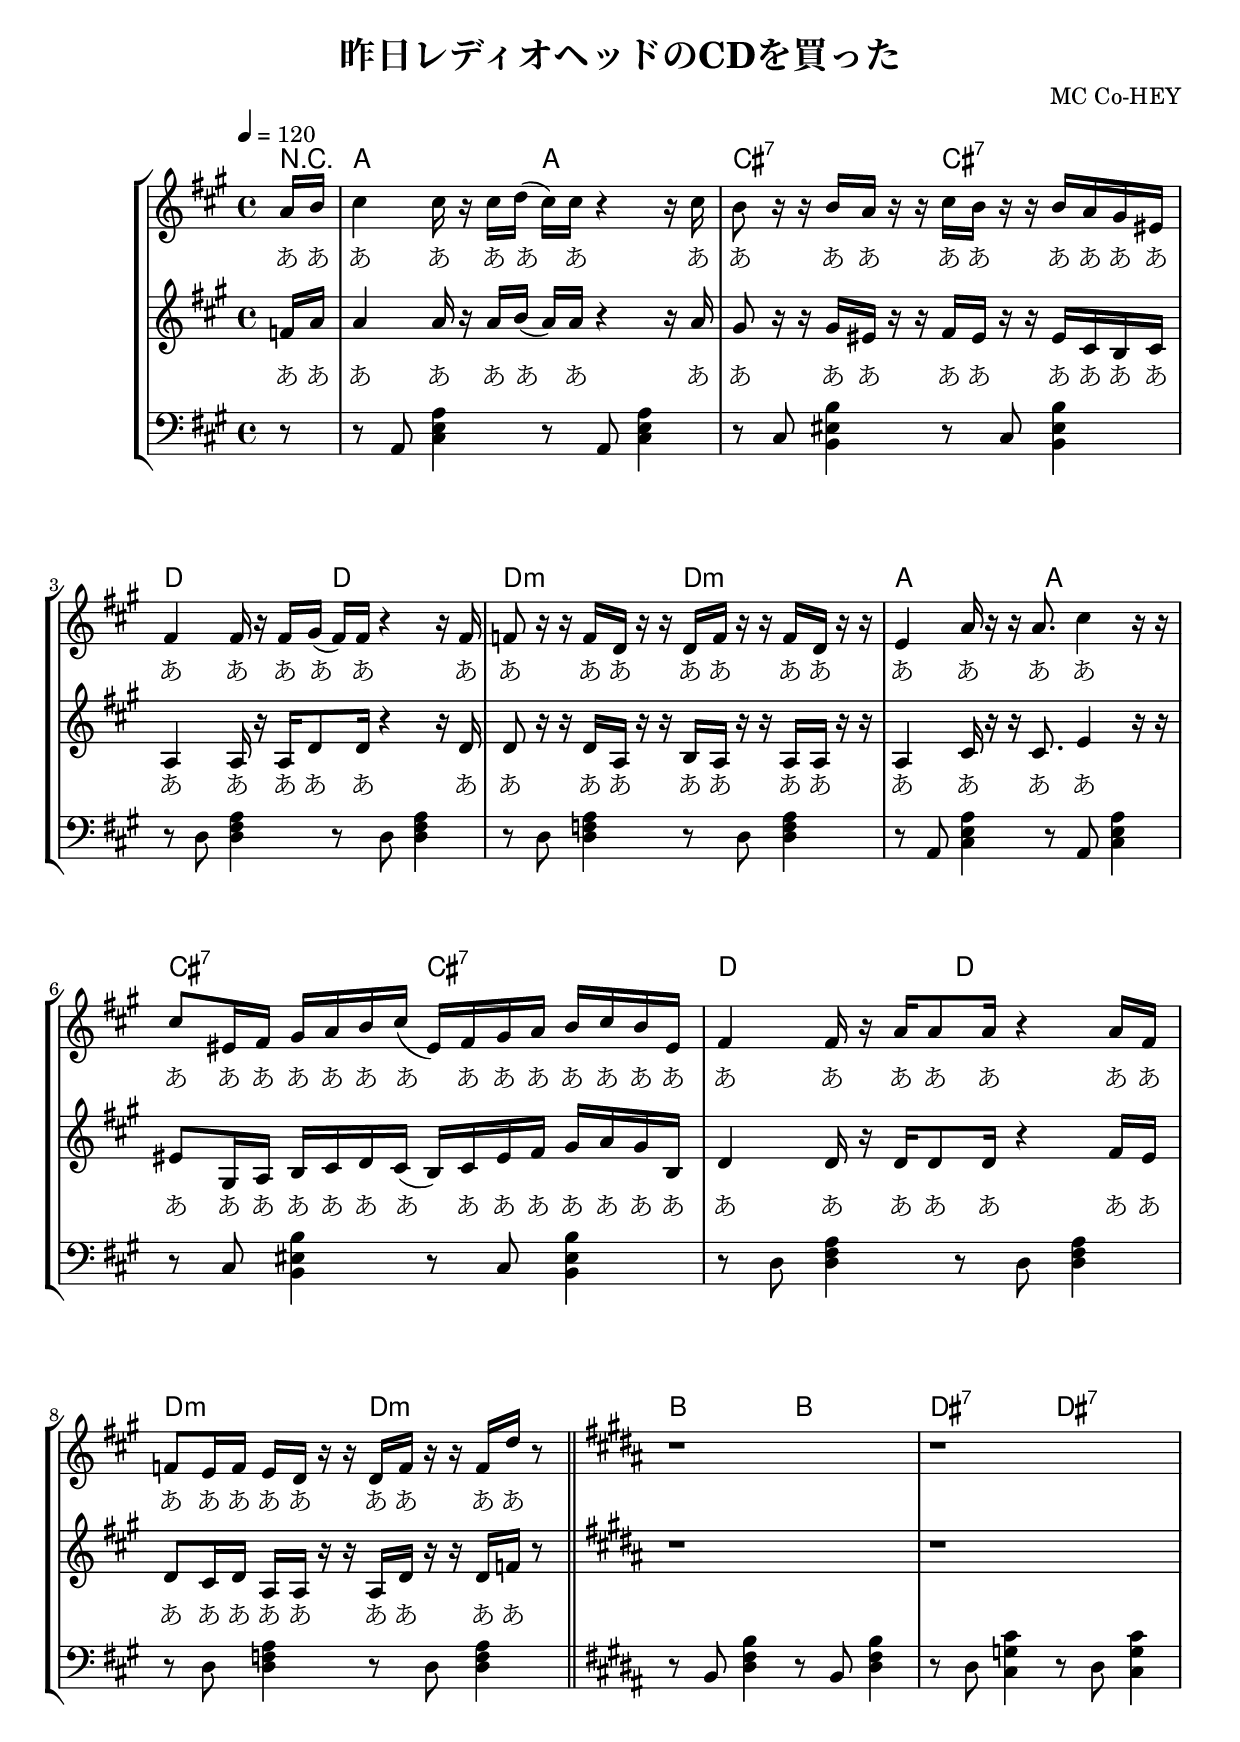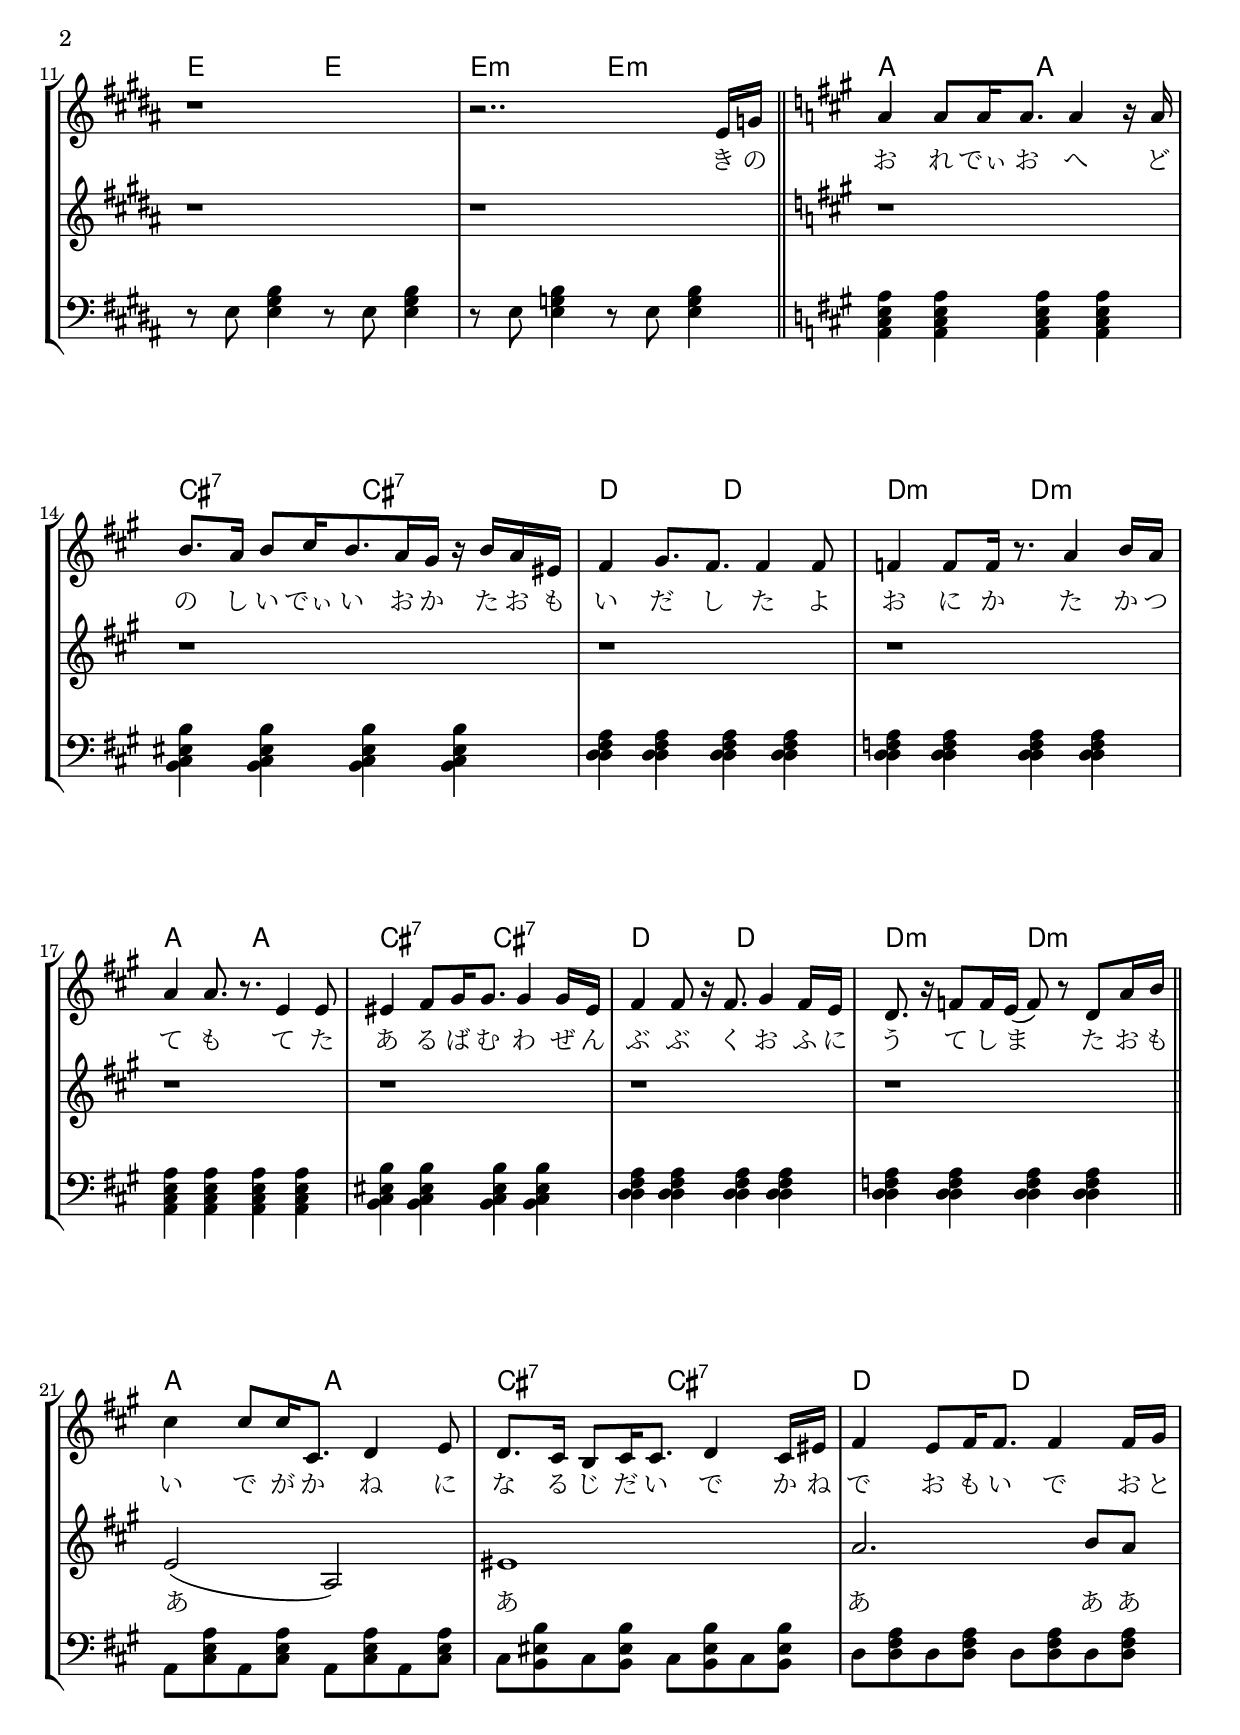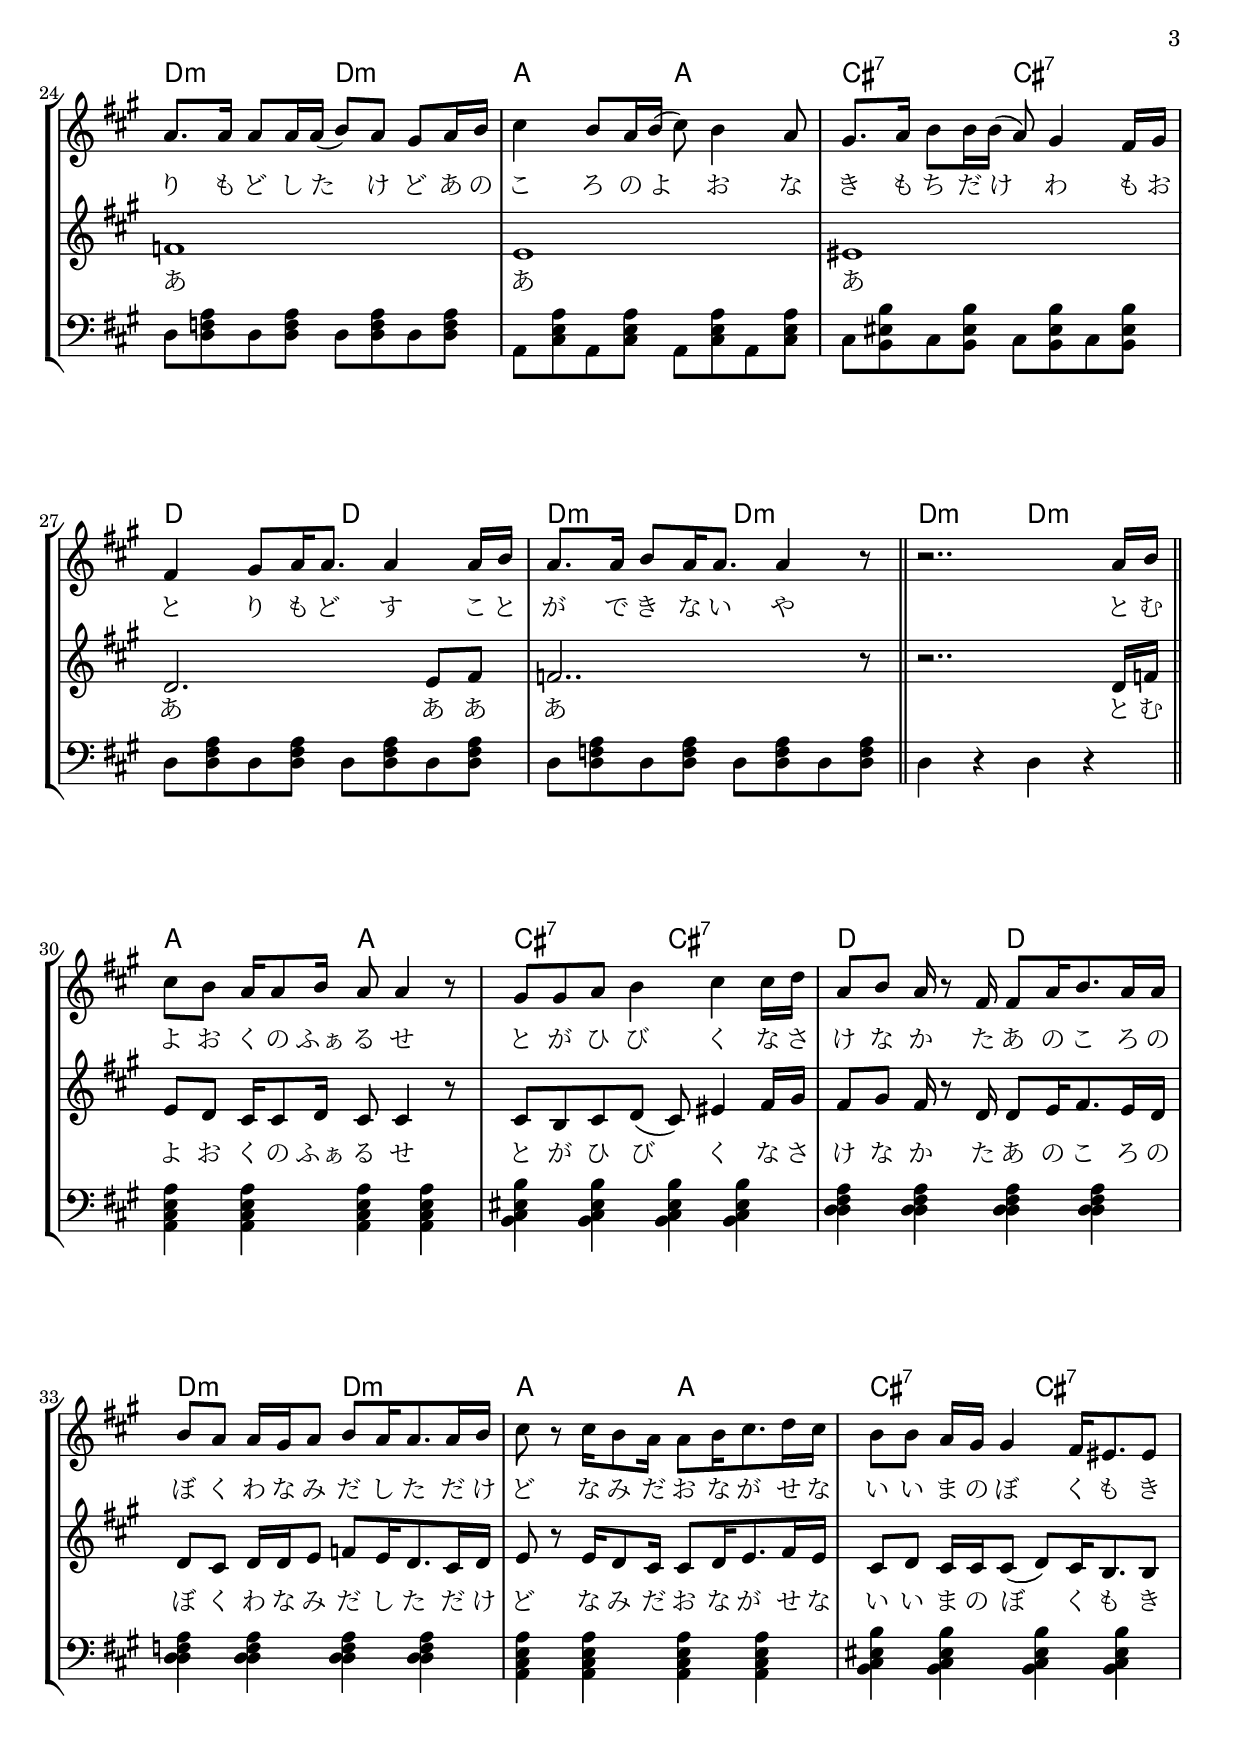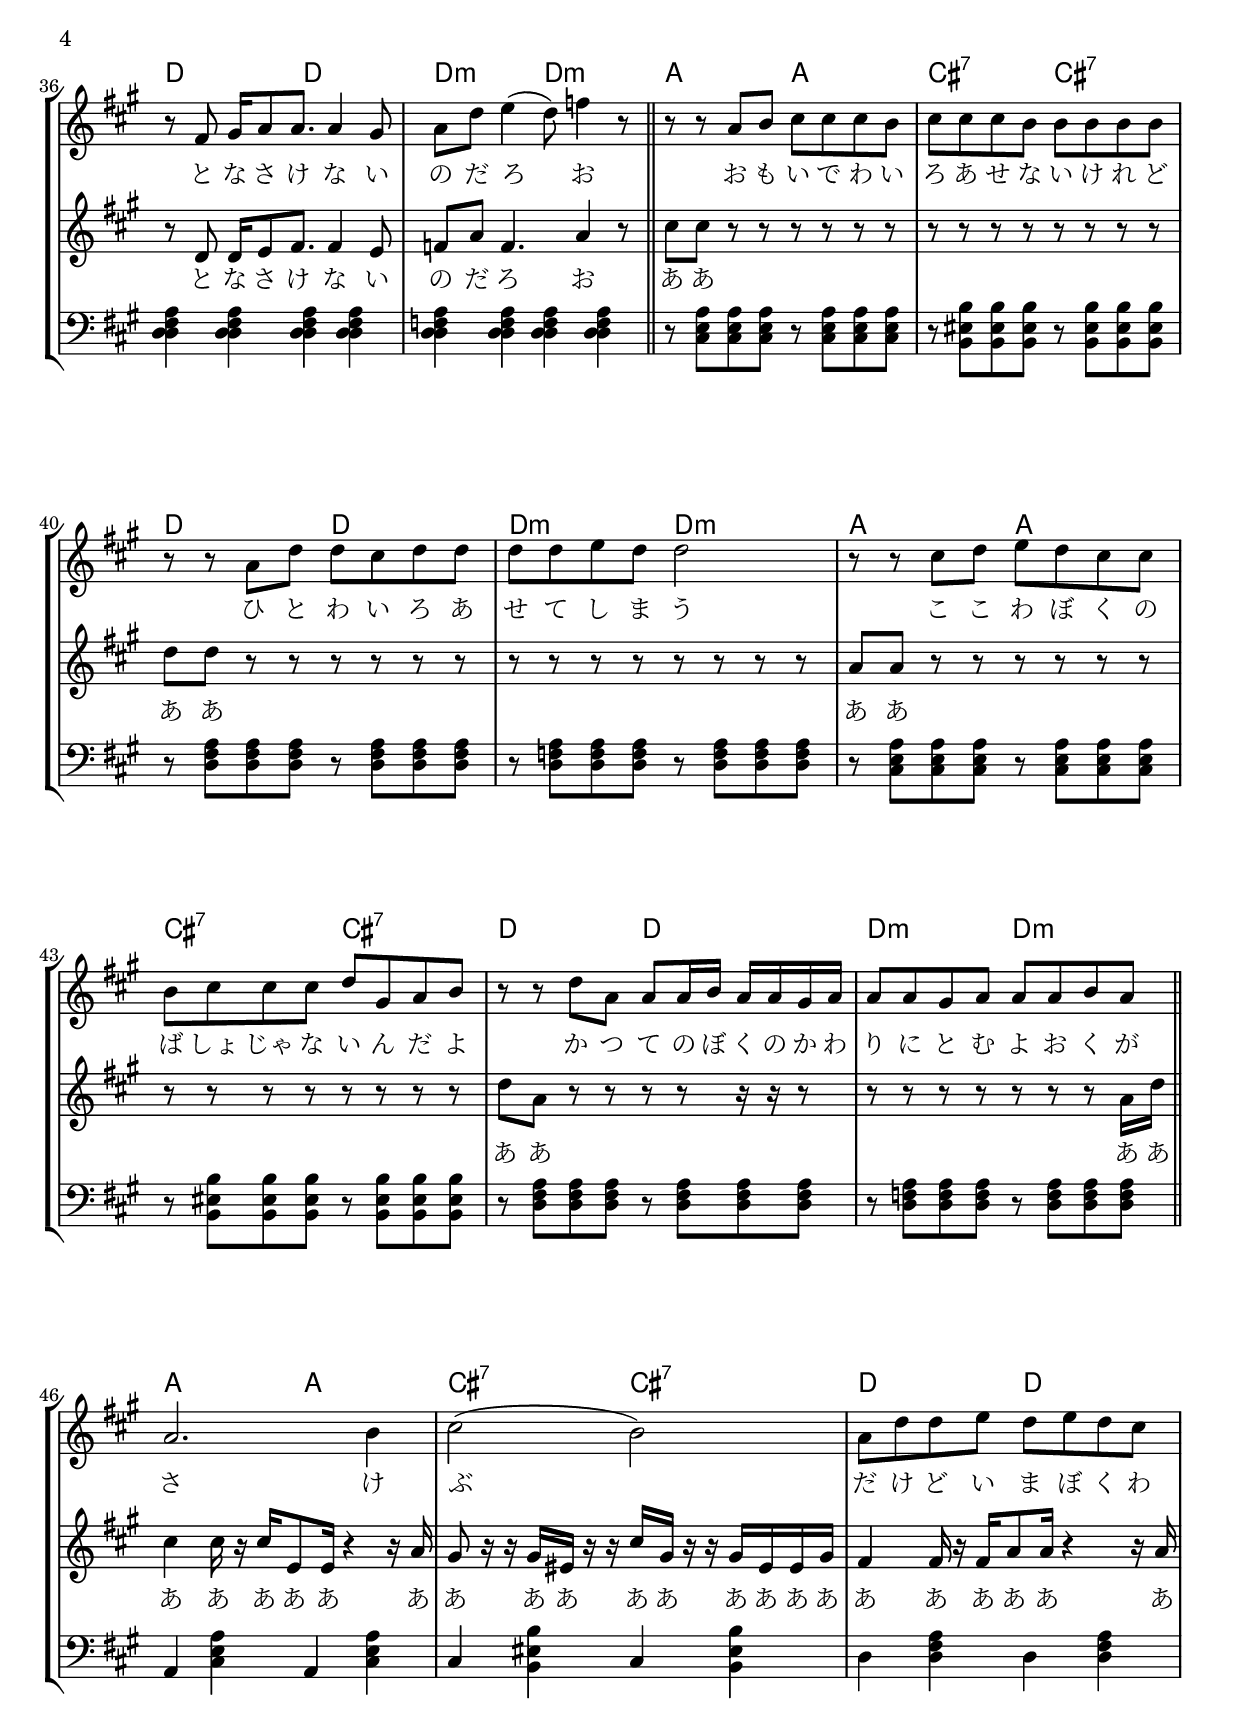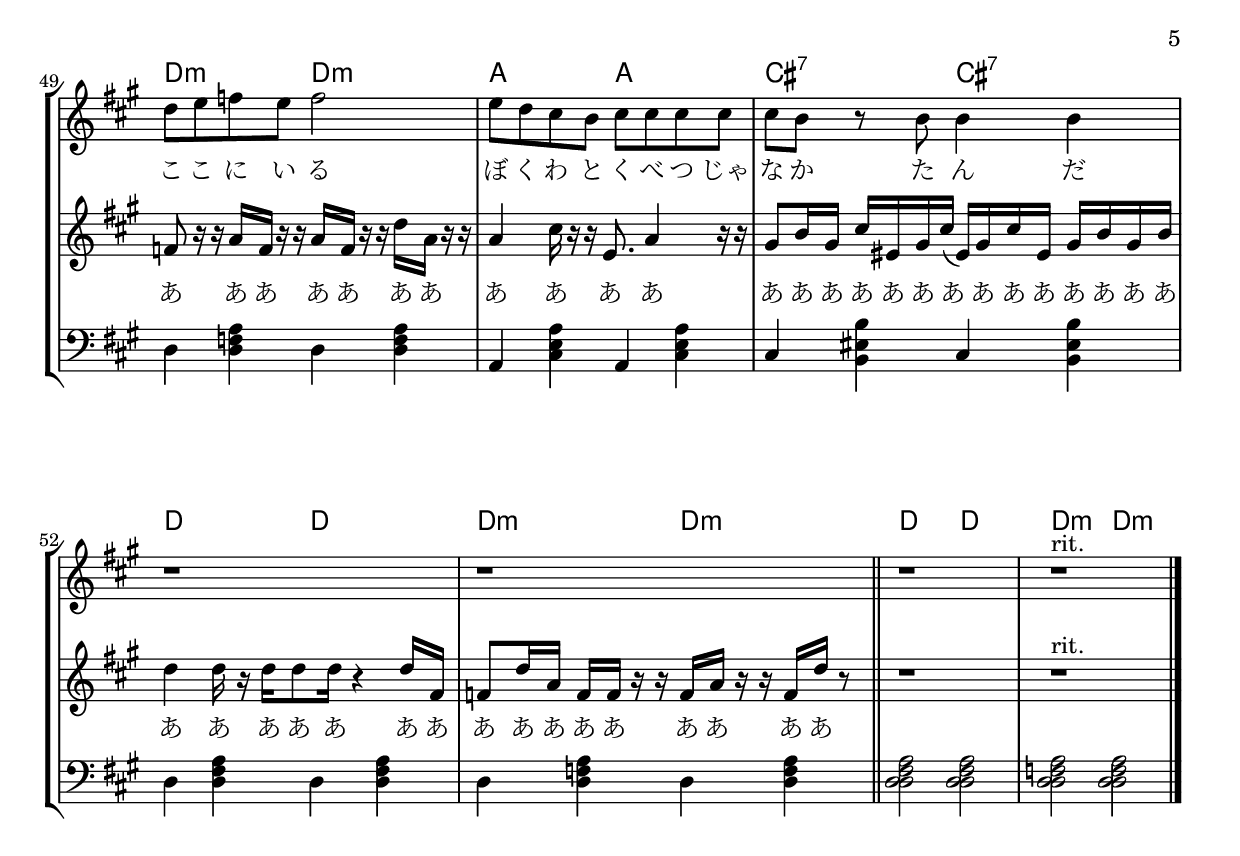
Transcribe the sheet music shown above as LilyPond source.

\version "2.12.1"

\header {
	title = \markup {昨日レディオヘッドのCDを買った}
	composer = \markup \center-column {"MC Co-HEY"}
}

harmony = \chordmode {
		r8a2 a cis:7 cis:7 d d d:m d:m a a cis:7 cis:7 d d d:m d:m 

	b b dis:7 dis:7 e e e:m e:m 

	a a cis:7 cis:7 d d d:m d:m a a cis:7 cis:7 d d d:m d:m 

	a a cis:7 cis:7 d d d:m d:m a a cis:7 cis:7 d d d:m d:m 

	d:m d:m 

	a a cis:7 cis:7 d d d:m d:m a a cis:7 cis:7 d d d:m d:m 

	a a cis:7 cis:7 d d d:m d:m a a cis:7 cis:7 d d d:m d:m 

	a a cis:7 cis:7 d d d:m d:m a a cis:7 cis:7 d d d:m d:m 

	d d d:m d:m 
}

melody = {
	\set Staff.midiInstrument = #"Acoustic Guitar (steel)"
	\partial 8*1
		\key a \major
	\tempo 4 = 120
a'16  b'16 
	cis''4  cis''16  r16  cis''16  d''16  (cis''16)  cis''16  r4  r16  cis''16 
	b'8  r16  r16  b'16  a'16  r16  r16  cis''16  b'16  r16  r16  b'16  a'16  gis'16  eis'16 
	fis'4  fis'16  r16  fis'16  gis'16  (fis'16)  fis'16  r4  r16  fis'16 
	f'8  r16  r16  f'16  d'16  r16  r16  d'16  f'16  r16  r16  f'16  d'16  r16  r16 
	e'4  a'16  r16  r16  a'8.  cis''4  r16  r16 
	cis''8  eis'16  fis'16  gis'16  a'16  b'16  cis''16  (eis'16)  fis'16  gis'16  a'16  b'16  cis''16  b'16  eis'16 
	fis'4  fis'16  r16  a'16  a'8  a'16  r4  a'16  fis'16 
	f'8  e'16  f'16  e'16  d'16  r16  r16  d'16  f'16  r16  r16  f'16  d''16  	r8 	\key b \major
	r1 | r1 | r1 | r2.. 
	\set Staff.midiInstrument = #"mmi0.34"
	e'16  g'16 
		\key a \major
a'4  a'8  a'16  a'8.  a'4  r16  a'16 
	b'8.  a'16  b'8  cis''16  b'8.  a'16  gis'16  r16  b'16  a'16  eis'16 
	fis'4  gis'8.  fis'8.  fis'4  fis'8 
	f'4  f'8  f'16  r8.  a'4  b'16  a'16 
	a'4  a'8.  r8.  e'4  e'8 
	eis'4  fis'8  gis'16  gis'8.  gis'4  gis'16  eis'16 
	fis'4  fis'8  r16  fis'8.  gis'4  fis'16  e'16 
	d'8.  r16  f'8  f'16  e'16  (f'8)  r8  d'8  	\set Staff.midiInstrument = #"mmi0.34"
	a'16  b'16 
	cis''4  cis''8  cis''16  cis'8.  d'4  e'8 
	d'8.  cis'16  b8  cis'16  cis'8.  d'4  cis'16  eis'16 
	fis'4  e'8  fis'16  fis'8.  fis'4  fis'16  gis'16 
	a'8.  a'16  a'8  a'16  a'16  (b'8)  a'8  gis'8  a'16  b'16 
	cis''4  b'8  a'16  b'16  (cis''8)  b'4  a'8 
	gis'8.  a'16  b'8  b'16  b'16  (a'8)  gis'4  fis'16  gis'16 
	fis'4  gis'8  a'16  a'8.  a'4  a'16  b'16 
	a'8.  a'16  b'8  a'16  a'8.  a'4  	r8 	r2.. 
	\set Staff.midiInstrument = #"mmi0.34"
	a'16  b'16 
	cis''8  b'8  a'16  a'8  b'16  a'8  a'4  r8 
	gis'8  gis'8  a'8  b'4  cis''4  cis''16  d''16 
	a'8  b'8  a'16  r8  fis'16  fis'8  a'16  b'8.  a'16  a'16 
	b'8  a'8  a'16  gis'16  a'8  b'8  a'16  a'8.  a'16  b'16 
	cis''8  r8  cis''16  b'8  a'16  a'8  b'16  cis''8.  d''16  cis''16 
	b'8  b'8  a'16  gis'16  gis'4  fis'16  eis'8.  eis'8 
	r8  fis'8  gis'16  a'8  a'8.  a'4  gis'8 
	a'8  d''8  e''4  (d''8)  f''4  	r8 	\set Staff.midiInstrument = #"mmi0.34"
	r8  r8  a'8  b'8  cis''8  cis''8  cis''8  b'8 
	cis''8  cis''8  cis''8  b'8  b'8  b'8  b'8  b'8 
	r8  r8  a'8  d''8  d''8  cis''8  d''8  d''8 
	d''8  d''8  e''8  d''8  d''2 
	r8  r8  cis''8  d''8  e''8  d''8  cis''8  cis''8 
	b'8  cis''8  cis''8  cis''8  d''8  gis'8  a'8  b'8 
	r8  r8  d''8  a'8  a'8  a'16  b'16  a'16  a'16  gis'16  a'16 
	a'8  a'8  gis'8  a'8  a'8  a'8  b'8  a'8
	\set Staff.midiInstrument = #"mmi0.34"
	 a'2.  b'4 
	cis''2  (b'2) 
	a'8  d''8  d''8  e''8  d''8  e''8  d''8  cis''8 
	d''8  e''8  f''8  e''8  f''2 
	e''8  d''8  cis''8  b'8  cis''8  cis''8  cis''8  cis''8 
	cis''8  b'8  r8  b'8  b'4  b'4 
	r1~ 
	r1
 	r1 | r1^"rit." \bar "|."
}

words = \lyricmode {
	あ  あ  あ  あ  あ  あ  あ  あ  あ  あ  あ  あ  あ  あ  あ  あ  あ  あ  あ  あ  あ  あ  あ  あ  あ  あ  あ  あ  あ  あ  あ  あ  あ  あ  あ  あ  あ  あ  あ  あ  あ  あ  あ  あ  あ  あ  あ  あ  あ  あ  あ  あ  あ  あ  あ  あ  あ  あ  あ  あ  あ  あ  あ  あ  
	
	き  の  お  れ  でぃ  お  へ  ど  の  し  い  でぃ  い  お  か  た  お  も  い  だ  し  た  よ  お  に  か  た  か  つ  て  も  て  た  あ  る  ば  む  わ  ぜ  ん  ぶ  ぶ  く  お  ふ  に  う  て  し  ま  た  
	お  も  い  で  が  か  ね  に  な  る  じ  だ  い  で  か  ね  で  お  も  い  で  お  と  り  も  ど  し  た  け  ど  あ  の  こ  ろ  の  よ  お  な  き  も  ち  だ  け  わ  も  お  と  り  も  ど  す  こ  と  が  で  き  な  い  や  
	
	と  む  よ  お  く  の  ふぁ  る  せ  と  が  ひ  び  く  な  さ  け  な  か  た  あ  の  こ  ろ  の  ぼ  く  わ  な  み  だ  し  た  だ  け  ど  な  み  だ  お  な  が  せ  な  い  い  ま  の  ぼ  く  も  き  と  な  さ  け  な  い  の  だ  ろ  お  
	お  も  い  で  わ  い  ろ  あ  せ  な  い  け  れ  ど  ひ  と  わ  い  ろ  あ  せ  て  し  ま  う  こ  こ  わ  ぼ  く  の  ば  しょ  じゃ  な  い  ん  だ  よ  か  つ  て  の  ぼ  く  の  か  わ  り  に  と  む  よ  お  く  が  
	さ  け  ぶ  だ  け  ど  い  ま  ぼ  く  わ  こ  こ  に  い  る  ぼ  く  わ  と  く  べ  つ  じゃ  な  か  た  ん  だ  
	
}

secondmelody = {
	\set Staff.midiInstrument = #"Acoustic Guitar (steel)"
	\partial 8*1
		\key a \major
	\tempo 4 = 120
f'16  a'16 
	a'4  a'16  r16  a'16  b'16  (a'16)  a'16  r4  r16  a'16 
	gis'8  r16  r16  gis'16  eis'16  r16  r16  fis'16  eis'16  r16  r16  eis'16  cis'16  b16  cis'16 
	a4  a16  r16  a16  d'8  d'16  r4  r16  d'16 
	d'8  r16  r16  d'16  a16  r16  r16  b16  a16  r16  r16  a16  a16  r16  r16 
	a4  cis'16  r16  r16  cis'8.  e'4  r16  r16 
	eis'8  gis16  a16  b16  cis'16  d'16  cis'16  (b16)  cis'16  eis'16  fis'16  gis'16  a'16  gis'16  b16 
	d'4  d'16  r16  d'16  d'8  d'16  r4  fis'16  e'16 
	d'8  cis'16  d'16  a16  a16  r16  r16  a16  d'16  r16  r16  d'16  f'16  	r8 	\key b \major
	r1 | r1 | r1 | r1   
	\set Staff.midiInstrument = #"mmi0.34"
		\key a \major
 r1
	r1 r1 r1 r1 r1 r1 r1 	\set Staff.midiInstrument = #"fss0.29"
	 e'2  (a2) 
	eis'1 
	a'2.  b'8  a'8 
	f'1 
	e'1 
	eis'1 
	d'2.  e'8  fis'8 
	f'2..  	r8 	r2.. 
	\set Staff.midiInstrument = #"mmi0.34"
	d'16  f'16 
	e'8  d'8  cis'16  cis'8  d'16  cis'8  cis'4  r8 
	cis'8  b8  cis'8  d'8  (cis'8)  eis'4  fis'16  gis'16 
	fis'8  gis'8  fis'16  r8  d'16  d'8  e'16  fis'8.  e'16  d'16 
	d'8  cis'8  d'16  d'16  e'8  f'8  e'16  d'8.  cis'16  d'16 
	e'8  r8  e'16  d'8  cis'16  cis'8  d'16  e'8.  fis'16  e'16 
	cis'8  d'8  cis'16  cis'16  cis'8  (d'8)  cis'16  b8.  b8 
	r8  d'8  d'16  e'8  fis'8.  fis'4  e'8 
	f'8  a'8  f'4.  a'4  	r8 	\set Staff.midiInstrument = #"Guitar harmonics"
	cis''8  cis''8  r8  r8  r8  r8  r8  r8 
	r8  r8  r8  r8  r8  r8  r8  r8 
	d''8  d''8  r8  r8  r8  r8  r8  r8 
	r8  r8  r8  r8  r8  r8  r8  r8 
	a'8  a'8  r8  r8  r8  r8  r8  r8 
	r8  r8  r8  r8  r8  r8  r8  r8 
	d''8  a'8  r8  r8  r8  r8  r16  r16  r8 
	r8  r8  r8  r8  r8  r8  r8  	\set Staff.midiInstrument = #"Acoustic Guitar (steel)"
	a'16  d''16 
	cis''4  cis''16  r16  cis''16  e'8  e'16  r4  r16  a'16 
	gis'8  r16  r16  gis'16  eis'16  r16  r16  cis''16  gis'16  r16  r16  gis'16  eis'16  eis'16  gis'16 
	fis'4  fis'16  r16  fis'16  a'8  a'16  r4  r16  a'16 
	f'8  r16  r16  a'16  f'16  r16  r16  a'16  f'16  r16  r16  d''16  a'16  r16  r16 
	a'4  cis''16  r16  r16  e'8.  a'4  r16  r16 
	gis'8  b'16  gis'16  cis''16  eis'16  gis'16  cis''16  (eis'16)  gis'16  cis''16  eis'16  gis'16  b'16  gis'16  b'16 
	d''4  d''16  r16  d''16  d''8  d''16  r4  d''16  fis'16 
	f'8  d''16  a'16  f'16  f'16  r16  r16  f'16  a'16  r16  r16  f'16  d''16  	r8 	r1 | r1^"rit." \bar "|."
}

secondwords = \lyricmode {
	あ  あ  あ  あ  あ  あ  あ  あ  あ  あ  あ  あ  あ  あ  あ  あ  あ  あ  あ  あ  あ  あ  あ  あ  あ  あ  あ  あ  あ  あ  あ  あ  あ  あ  あ  あ  あ  あ  あ  あ  あ  あ  あ  あ  あ  あ  あ  あ  あ  あ  あ  あ  あ  あ  あ  あ  あ  あ  あ  あ  あ  あ  あ  あ  
	
	
	あ  あ  あ  あ  あ  あ  あ  あ  あ  あ  あ  あ  
	
	と  む  よ  お  く  の  ふぁ  る  せ  と  が  ひ  び  く  な  さ  け  な  か  た  あ  の  こ  ろ  の  ぼ  く  わ  な  み  だ  し  た  だ  け  ど  な  み  だ  お  な  が  せ  な  い  い  ま  の  ぼ  く  も  き  と  な  さ  け  な  い  の  だ  ろ  お  
	あ  あ  あ  あ  あ  あ  あ  あ  
	あ  あ  あ  あ  あ  あ  あ  あ  あ  あ  あ  あ  あ  あ  あ  あ  あ  あ  あ  あ  あ  あ  あ  あ  あ  あ  あ  あ  あ  あ  あ  あ  あ  あ  あ  あ  あ  あ  あ  あ  あ  あ  あ  あ  あ  あ  あ  あ  あ  あ  あ  あ  あ  あ  あ  あ  あ  あ  あ  あ  あ  あ  あ  あ  
	
}

tempochange = {
	\tempo 4 = 120
	r1 | r1 | r1 | r1 | r1 | r1 | r1 | r1 \bar "||"
	\tempo 4 = 120
	r1 | r1 | r1 | r1 \bar "||"
	\tempo 4 = 120
	r1 | r1 | r1 | r1 | r1 | r1 | r1 | r1 \bar "||"
	\tempo 4 = 120
	r1 | r1 | r1 | r1 | r1 | r1 | r1 | r1 \bar "||"
	\tempo 4 = 120
	r1 \bar "||"
	\tempo 4 = 120
	r1 | r1 | r1 | r1 | r1 | r1 | r1 | r1 \bar "||"
	\tempo 4 = 120
	r1 | r1 | r1 | r1 | r1 | r1 | r1 | r1 \bar "||"
	\tempo 4 = 120
	r1 | r1 | r1 | r1 | r1 | r1 | r1 | r1 \bar "||"
	\tempo 4 = 120
	r1 | \tempo 4 = 90 r2 \tempo 4 = 80 r2 \bar "|."
}

mainacc = {
	\clef bass
	\set Staff.midiInstrument = #"Bagpipe"
	\key a \major
	\tempo 4 = 120
	\partial 8*1
	r8	r8 a, <cis e a>4
	r8 a, <cis e a>4
	r8 cis <b, eis b>4
	r8 cis <b, eis b>4
	r8 d <d fis a>4
	r8 d <d fis a>4
	r8 d <d f a>4
	r8 d <d f a>4
	r8 a, <cis e a>4
	r8 a, <cis e a>4
	r8 cis <b, eis b>4
	r8 cis <b, eis b>4
	r8 d <d fis a>4
	r8 d <d fis a>4
	r8 d <d f a>4
	r8 d <d f a>4
	\bar "||"

	\set Staff.midiInstrument = #"Bagpipe"
	\key b \major
	r8 b, <dis fis b>4
	r8 b, <dis fis b>4
	r8 dis <cis g cis'>4
	r8 dis <cis g cis'>4
	r8 e <e gis b>4
	r8 e <e gis b>4
	r8 e <e g b>4
	r8 e <e g b>4
	\bar "||"

	\set Staff.midiInstrument = #"Bagpipe"
	\key a \major
	<a, cis e a>4 <a, cis e a>4
	<a, cis e a>4 <a, cis e a>4
	<cis b, eis b>4 <cis b, eis b>4
	<cis b, eis b>4 <cis b, eis b>4
	<d d fis a>4 <d d fis a>4
	<d d fis a>4 <d d fis a>4
	<d d f a>4 <d d f a>4
	<d d f a>4 <d d f a>4
	<a, cis e a>4 <a, cis e a>4
	<a, cis e a>4 <a, cis e a>4
	<cis b, eis b>4 <cis b, eis b>4
	<cis b, eis b>4 <cis b, eis b>4
	<d d fis a>4 <d d fis a>4
	<d d fis a>4 <d d fis a>4
	<d d f a>4 <d d f a>4
	<d d f a>4 <d d f a>4
	\bar "||"

	\set Staff.midiInstrument = #"Bagpipe"
	a,8 <cis e a> a, <cis e a>
	a,8 <cis e a> a, <cis e a>
	cis8 <b, eis b> cis <b, eis b>
	cis8 <b, eis b> cis <b, eis b>
	d8 <d fis a> d <d fis a>
	d8 <d fis a> d <d fis a>
	d8 <d f a> d <d f a>
	d8 <d f a> d <d f a>
	a,8 <cis e a> a, <cis e a>
	a,8 <cis e a> a, <cis e a>
	cis8 <b, eis b> cis <b, eis b>
	cis8 <b, eis b> cis <b, eis b>
	d8 <d fis a> d <d fis a>
	d8 <d fis a> d <d fis a>
	d8 <d f a> d <d f a>
	d8 <d f a> d <d f a>
	\bar "||"

	\set Staff.midiInstrument = #"Percussive Organ"
	d4 r4
	d4 r4
	\bar "||"

	\set Staff.midiInstrument = #"Bagpipe"
	<a, cis e a>4 <a, cis e a>4
	<a, cis e a>4 <a, cis e a>4
	<cis b, eis b>4 <cis b, eis b>4
	<cis b, eis b>4 <cis b, eis b>4
	<d d fis a>4 <d d fis a>4
	<d d fis a>4 <d d fis a>4
	<d d f a>4 <d d f a>4
	<d d f a>4 <d d f a>4
	<a, cis e a>4 <a, cis e a>4
	<a, cis e a>4 <a, cis e a>4
	<cis b, eis b>4 <cis b, eis b>4
	<cis b, eis b>4 <cis b, eis b>4
	<d d fis a>4 <d d fis a>4
	<d d fis a>4 <d d fis a>4
	<d d f a>4 <d d f a>4
	<d d f a>4 <d d f a>4
	\bar "||"

	\set Staff.midiInstrument = #"Bagpipe"
	r8 <cis e a>8 <cis e a>8 <cis e a>8
	r8 <cis e a>8 <cis e a>8 <cis e a>8
	r8 <b, eis b>8 <b, eis b>8 <b, eis b>8
	r8 <b, eis b>8 <b, eis b>8 <b, eis b>8
	r8 <d fis a>8 <d fis a>8 <d fis a>8
	r8 <d fis a>8 <d fis a>8 <d fis a>8
	r8 <d f a>8 <d f a>8 <d f a>8
	r8 <d f a>8 <d f a>8 <d f a>8
	r8 <cis e a>8 <cis e a>8 <cis e a>8
	r8 <cis e a>8 <cis e a>8 <cis e a>8
	r8 <b, eis b>8 <b, eis b>8 <b, eis b>8
	r8 <b, eis b>8 <b, eis b>8 <b, eis b>8
	r8 <d fis a>8 <d fis a>8 <d fis a>8
	r8 <d fis a>8 <d fis a>8 <d fis a>8
	r8 <d f a>8 <d f a>8 <d f a>8
	r8 <d f a>8 <d f a>8 <d f a>8
	\bar "||"

	\set Staff.midiInstrument = #"Acoustic grand"
	a,4 <cis e a>4
	a,4 <cis e a>4
	cis4 <b, eis b>4
	cis4 <b, eis b>4
	d4 <d fis a>4
	d4 <d fis a>4
	d4 <d f a>4
	d4 <d f a>4
	a,4 <cis e a>4
	a,4 <cis e a>4
	cis4 <b, eis b>4
	cis4 <b, eis b>4
	d4 <d fis a>4
	d4 <d fis a>4
	d4 <d f a>4
	d4 <d f a>4
	\bar "||"

	\set Staff.midiInstrument = #"Acoustic grand"
	<d d fis a>2
	<d d fis a>2
	<d d f a>2
	<d d f a>2
	\bar "|."
}

subacc = {
	\clef bass
	\set Staff.midiInstrument = #"Electric Piano2"
	\key a \major
	\tempo 4 = 120
	\partial 8*1
	r8	a,16 cis e a a e cis a,
	a,16 cis e a a e cis a,
	cis16 b, eis b b eis b, cis
	cis16 b, eis b b eis b, cis
	d16 d fis a a fis d d
	d16 d fis a a fis d d
	d16 d f a a f d d
	d16 d f a a f d d
	a,16 cis e a a e cis a,
	a,16 cis e a a e cis a,
	cis16 b, eis b b eis b, cis
	cis16 b, eis b b eis b, cis
	d16 d fis a a fis d d
	d16 d fis a a fis d d
	d16 d f a a f d d
	d16 d f a a f d d
	\bar "||"

	\set Staff.midiInstrument = #"Electric Piano2"
	\key b \major
	r8 <dis fis b>8 <dis fis b>8 <dis fis b>8
	r8 <dis fis b>8 <dis fis b>8 <dis fis b>8
	r8 <cis g cis'>8 <cis g cis'>8 <cis g cis'>8
	r8 <cis g cis'>8 <cis g cis'>8 <cis g cis'>8
	r8 <e gis b>8 <e gis b>8 <e gis b>8
	r8 <e gis b>8 <e gis b>8 <e gis b>8
	r8 <e g b>8 <e g b>8 <e g b>8
	r8 <e g b>8 <e g b>8 <e g b>8
	\bar "||"

	\set Staff.midiInstrument = #"Electric Piano2"
	\key a \major
	a,8 cis8 e8 a8
	a,8 cis8 e8 a8
	cis8 b,8 eis8 b8
	cis8 b,8 eis8 b8
	d8 d8 fis8 a8
	d8 d8 fis8 a8
	d8 d8 f8 a8
	d8 d8 f8 a8
	a,8 cis8 e8 a8
	a,8 cis8 e8 a8
	cis8 b,8 eis8 b8
	cis8 b,8 eis8 b8
	d8 d8 fis8 a8
	d8 d8 fis8 a8
	d8 d8 f8 a8
	d8 d8 f8 a8
	\bar "||"

	\set Staff.midiInstrument = #"Acoustic Guitar (nylon)"
	a,8 a,8 <cis e a>8 a,8
	a,8 a,8 <cis e a>8 a,8
	cis8 cis8 <b, eis b>8 cis8
	cis8 cis8 <b, eis b>8 cis8
	d8 d8 <d fis a>8 d8
	d8 d8 <d fis a>8 d8
	d8 d8 <d f a>8 d8
	d8 d8 <d f a>8 d8
	a,8 a,8 <cis e a>8 a,8
	a,8 a,8 <cis e a>8 a,8
	cis8 cis8 <b, eis b>8 cis8
	cis8 cis8 <b, eis b>8 cis8
	d8 d8 <d fis a>8 d8
	d8 d8 <d fis a>8 d8
	d8 d8 <d f a>8 d8
	d8 d8 <d f a>8 d8
	\bar "||"

	\set Staff.midiInstrument = #"Gunshot"
	d8 d16 a f a d8
	<d d f a>2
	\bar "||"

	\set Staff.midiInstrument = #"Distorted Guitar"
	a,8 a,8 <cis e a>8 a,8
	a,8 a,8 <cis e a>8 a,8
	cis8 cis8 <b, eis b>8 cis8
	cis8 cis8 <b, eis b>8 cis8
	d8 d8 <d fis a>8 d8
	d8 d8 <d fis a>8 d8
	d8 d8 <d f a>8 d8
	d8 d8 <d f a>8 d8
	a,8 a,8 <cis e a>8 a,8
	a,8 a,8 <cis e a>8 a,8
	cis8 cis8 <b, eis b>8 cis8
	cis8 cis8 <b, eis b>8 cis8
	d8 d8 <d fis a>8 d8
	d8 d8 <d fis a>8 d8
	d8 d8 <d f a>8 d8
	d8 d8 <d f a>8 d8
	\bar "||"

	\set Staff.midiInstrument = #"Distorted Guitar"
	a,8 a,8 <cis e a>8 a,8
	a,8 a,8 <cis e a>8 a,8
	cis8 cis8 <b, eis b>8 cis8
	cis8 cis8 <b, eis b>8 cis8
	d8 d8 <d fis a>8 d8
	d8 d8 <d fis a>8 d8
	d8 d8 <d f a>8 d8
	d8 d8 <d f a>8 d8
	a,8 a,8 <cis e a>8 a,8
	a,8 a,8 <cis e a>8 a,8
	cis8 cis8 <b, eis b>8 cis8
	cis8 cis8 <b, eis b>8 cis8
	d8 d8 <d fis a>8 d8
	d8 d8 <d fis a>8 d8
	d8 d8 <d f a>8 d8
	d8 d8 <d f a>8 d8
	\bar "||"

	\set Staff.midiInstrument = #"Electric Bass (finger)"
	a,4.a,8
	a,4.a,8
	cis4.cis8
	cis4.cis8
	d4.d8
	d4.d8
	d4.d8
	d4.d8
	a,4.a,8
	a,4.a,8
	cis4.cis8
	cis4.cis8
	d4.d8
	d4.d8
	d4.d8
	d4.d8
	\bar "||"

	\set Staff.midiInstrument = #"Cello"
	d4.d8
	d4.d8
	d4.d8
	d2
	\bar "|."
}

percA = {
	\drummode {
	\partial 8*1
	r8	r4 hh4 hh4 hh4  |hh4 hh4 hh4 hh4  |hh4 hh4 hh4 hh4  |hh4 hh4 hh4 hh4  |r4 hh4 hh4 hh4  |hh4 hh4 hh4 hh4  |hh4 hh4 hh4 hh4  |r1  \bar "||"
	r4 sn2 sn8. sn16  |r4 sn2 sn8. sn16  |r4 sn2 sn8. sn16  |r8 sn8 sn4 sn8 sn8 sn16 sn8 sn16  \bar "||"
	cymr4 cymr4 cymr4 cymr4  |cymr4 cymr8 cymr16 cymr16 cymr4 cymr4  |cymr4 cymr4 cymr4 cymr4  |cymr4 cymr2.  |cymr4 cymr4 cymr4 cymr4  |cymr4 cymr8 cymr16 cymr16 cymr4 cymr4  |cymr4 cymr4 cymr4 cymr4  |cymr4 cymr2.  \bar "||"
	hh8 hh8 hh8 hh8 hh8 hh8 hh8 hh8  |hh8 hh8 hh8 hh8 hh4 hh8 hh8  |hh8 hh8 hh8 hh8 hh8 hh8 hh8 hh8  |hh8 hh8 hh8 hh2 r8  |hh8 hh8 hh8 hh8 hh8 hh8 hh8 hh8  |hh8 hh8 hh8 hh8 hh4 hh8 hh8  |hh8 hh8 hh8 hh8 hh8 hh8 hh8 hh8  |r8 hh2. r8  \bar "||"
	r8 hh2. r8  \bar "||"
	r4 hh4 hh4 hh4  |hh4 hh4 hh4 hh4  |hh4 hh4 hh4 hh4  |hh4 hh4 hh4 hh4  |r4 hh4 hh4 hh4  |hh4 hh4 hh4 hh4  |hh4 hh4 hh4 hh4  |hh4 hh4 hh4 hh4  \bar "||"
	r4 hh4 hh4 hh4  |hh4 hh4 hh4 hh4  |hh4 hh4 hh4 hh4  |hh4 hh4 hh4 hh4  |r4 hh4 hh4 hh4  |hh4 hh4 hh4 hh4  |hh4 hh4 hh4 hh4  |r1  \bar "||"
	cymr4 cymr4 cymr4 cymr4  |cymr4 cymr8 cymr16 cymr16 cymr4 cymr4  |cymr4 cymr4 cymr4 cymr4  |cymr4 cymr2.  |cymr4 cymr4 cymr4 cymr4  |cymr4 cymr8 cymr16 cymr16 cymr4 cymr4  |cymr4 cymr4 cymr4 cymr4  |cymr4 cymr2.  \bar "||"
	r1 |r1 \bar "|."
	}
}

percB = {
	\drummode {
	\partial 8*1
	r8	r4 sn8 sn4. sn4  |r4 sn8 sn4. sn4  |r4 sn8 sn4. sn4  |r4 sn8 sn4. sn4  |r4 sn8 sn4. sn4  |r4 sn8 sn4. sn4  |r4 sn8 sn4. sn4  |sn16 sn16 sn16 sn16 sn16 sn16 sn16 sn16 sn16 sn16 sn16 sn16 sn16 sn16 sn16 sn16  \bar "||"
	r4. r16 tommh8 tommh4. r16  |r1  |r4. r16 tommh8 tommh4. r16  |r1  \bar "||"
	r2 sn2  |r2 sn2  |r2 sn2  |r8 sn8 sn2.  |r2 sn2  |r2 sn2  |r2 sn2  |r8 sn8 sn2.  \bar "||"
	r4 sn8. sn8 sn8. sn8. sn16  |r4 sn8. sn8 sn8. sn4  |r4 sn8. sn8 sn8. sn8. sn16  |r8 sn8 sn4 sn8 sn16 sn8 sn8 sn16  |r4 sn8. sn8 sn8. sn8. sn16  |r4 sn8. sn8 sn8. sn4  |r4 sn8. sn8 sn8. sn8. sn16  |r4 sn2 sn4  \bar "||"
	r4 sn2 sn4  \bar "||"
	r8 hhp4 hhp4 hhp4 hhp8  |r8 hhp4 hhp4 hhp4 hhp8  |r8 hhp4 hhp4 hhp4 hhp8  |r8 hhp4 hhp4 hhp4 hhp8  |r8 hhp4 hhp4 hhp4 hhp8  |r8 hhp4 hhp4 hhp4 hhp8  |r8 hhp4 hhp4 hhp4 hhp8  |r8 hhp4 hhp2 r8  \bar "||"
	r4 sn8 sn4. sn4  |r4 sn8 sn4. sn4  |r4 sn8 sn4. sn4  |r4 sn8 sn4. sn4  |r4 sn8 sn4. sn4  |r4 sn8 sn4. sn4  |r4 sn8 sn4. sn4  |sn16 sn16 sn16 sn16 sn16 sn16 sn16 sn16 sn16 sn16 sn16 sn16 sn16 sn16 sn16 sn16  \bar "||"
	r2 sn2  |r2 sn2  |r2 sn2  |r8 sn8 sn2.  |r2 sn2  |r2 sn2  |r2 sn2  |r8 sn8 sn2.  \bar "||"
	r1 |r1 \bar "|."
	}
}

percC = {
	\drummode {
	\partial 8*1
	r8	bd4 bd4 bd4 bd4  |bd4 bd4 bd4 bd8 bd8  |bd4 bd4 bd4 bd4  |bd4 bd4 bd4 bd8 bd8  |bd4 bd4 bd4 bd4  |bd4 bd4 bd4 bd8 bd8  |bd4 bd4 bd4 bd4  |bd4 bd4 bd8 bd8 bd8 bd8  \bar "||"
	r8 toml8 toml8 toml8 toml8 toml8 toml8 toml8  |toml8 toml8 toml8 toml8 toml8 toml8 toml8 toml8  |toml8 toml8 toml8 toml8 toml8 toml8 toml8 toml8  |toml8 toml8 toml8 toml8 toml8 toml8 toml8 toml8  \bar "||"
	bd2. r8 bd8  |bd2. r8 bd8  |bd2. r8 bd8  |bd4. bd8 bd4. bd8  |bd2. r8 bd8  |bd2. r8 bd8  |bd2. r8 bd8  |bd2 r8 bd4.  \bar "||"
	bd8 bd4 bd2 bd8  |bd8 bd2 bd4.  |bd8 bd4 bd2 bd8  |bd4 r16 bd8. bd2  |bd8 bd4 bd2 bd8  |bd8 bd2 bd4.  |bd8 bd4 bd2 bd8  |bd8 bd4. bd4. bd8  \bar "||"
	bd8 bd4. bd4. bd8  \bar "||"
	r4 sn2 sn4  |r4 sn2 sn8. sn16  |r4 sn2 sn4  |r4 sn2 sn8. sn16  |r4 sn2 sn4  |r4 sn2 sn8. sn16  |r4 sn2 sn4  |r4 sn4 r16 sn16 sn8. sn16 sn16 sn16  \bar "||"
	bd4 bd4 bd4 bd4  |bd4 bd4 bd4 bd8 bd8  |bd4 bd4 bd4 bd4  |bd4 bd4 bd4 bd8 bd8  |bd4 bd4 bd4 bd4  |bd4 bd4 bd4 bd8 bd8  |bd4 bd4 bd4 bd4  |bd4 bd4 bd8 bd8 bd8 bd8  \bar "||"
	bd2. r8 bd8  |bd2. r8 bd8  |bd2. r8 bd8  |bd4. bd8 bd4. bd8  |bd2. r8 bd8  |bd2. r8 bd8  |bd2. r8 bd8  |bd2 r8 bd4.  \bar "||"
	r1 |r1 \bar "|."
	}
}

percD = {
	\drummode {
	\partial 8*1
	r8	r8 hhp4 hhp4 hhp4 hhp8  |r8 hhp4 hhp4 hhp4 hhp8  |r8 hhp4 hhp4 hhp4 hhp8  |r8 hhp4 hhp4 hhp4 hhp8  |r8 hhp4 hhp4 hhp4 hhp8  |r8 hhp4 hhp4 hhp4 hhp8  |r8 hhp4 hhp4 hhp4 hhp8  |r8 hhp4 hhp4 hhp4 hhp8  \bar "||"
	r1  |r4. r16 tomfh8 tomfh4. r16  |r1  |r4. r16 tomfh2 r16  \bar "||"
	r1 |r1 |r1 |r2 r8 tommh8 tommh4  |r1 |r1 |r1 |r8. tommh8. tommh2 r8  \bar "||"
	r1  |r2 r8 hho4.  |r1  |r4. r16 hho2 r16  |r1  |r2 r8 hho4.  |r1  |r4. r16 hho2 r16  \bar "||"
	r1  \bar "||"
	bd2 bd8 bd16 bd4 r16  |bd2 bd8 bd16 bd4 r16  |bd2 bd8 bd16 bd4 r16  |bd2 bd8 bd16 bd4 r16  |bd2 bd8 bd16 bd4 r16  |bd2 bd8 bd16 bd4 r16  |bd2 bd8 bd16 bd4 r16  |bd4. bd8 bd4 bd4  \bar "||"
	r8 hhp4 hhp4 hhp4 hhp8  |r8 hhp4 hhp4 hhp4 hhp8  |r8 hhp4 hhp4 hhp4 hhp8  |r8 hhp4 hhp4 hhp4 hhp8  |r8 hhp4 hhp4 hhp4 hhp8  |r8 hhp4 hhp4 hhp4 hhp8  |r8 hhp4 hhp4 hhp4 hhp8  |r8 hhp4 hhp4 hhp4 hhp8  \bar "||"
	r1 |r1 |r1 |r2 r8 tommh8 tommh4  |r1 |r1 |r1 |r8. tommh8. tommh2 r8  \bar "||"
	r1 |r1 \bar "|."
	}
}

percE = {
	\drummode {
	\partial 8*1
	r8	cymc1  |r1 |r1 |r1 |cymc1  |r1 |r1 |r1 \bar "||"
	bd4. r16 bd8. bd4.  |bd8. bd4. r16 bd4 bd8  |bd8. bd4 bd8. bd4.  |bd4. bd8 bd4 r16 bd8.  \bar "||"
	r1 |r1 |r1 |r2. r8 toml8  |r1 |r1 |r1 |r2. toml8 toml8  \bar "||"
	r1 |r1 |r1 |r1 |r1 |r1 |r1 |cymc1  \bar "||"
	cymc1  \bar "||"
	cymc1  |r1 |r1 |r1 |cymc1  |r1 |r1 |r1 \bar "||"
	cymc1  |r1 |r1 |r1 |cymc1  |r1 |r1 |r1 \bar "||"
	r1 |r1 |r1 |r2. r8 toml8  |r1 |r1 |r1 |r2. toml8 toml8  \bar "||"
	r1 |r1 \bar "|."
	}
}

percF = {
	\drummode {
	\partial 8*1
	r8	r1 | r1 | r1 | r1 | r1 | r1 | r1 | r1 \bar "||"
	cymc1  |r1 |r1 |r1 \bar "||"
	r1 |r1 |r1 |r1 |r1 |r1 |r1 |hho1  \bar "||"
	r1 |r1 |r1 |r1 |r1 |r1 |r1 |r4 r16 tommh16 tommh4. tommh4  \bar "||"
	r4 r16 tommh16 tommh4. tommh4  \bar "||"
	r1 | r1 | r1 | r1 | r1 | r1 | r1 | r1 \bar "||"
	r1 | r1 | r1 | r1 | r1 | r1 | r1 | r1 \bar "||"
	r1 |r1 |r1 |r1 |r1 |r1 |r1 |hho1  \bar "||"
	r1 | r1 \bar "|."
	}
}

percG = {
	\drummode {
	\partial 8*1
	r8	r1 | r1 | r1 | r1 | r1 | r1 | r1 | r1 \bar "||"
	r1 | r1 | r1 | r1 \bar "||"
	r1 | r1 | r1 | r1 | r1 | r1 | r1 | r1 \bar "||"
	r1 |r1 |r1 |r1 |r1 |r1 |r1 |r4. r16 tomml4. tomml8.  \bar "||"
	r4. r16 tomml4. tomml8.  \bar "||"
	r1 | r1 | r1 | r1 | r1 | r1 | r1 | r1 \bar "||"
	r1 | r1 | r1 | r1 | r1 | r1 | r1 | r1 \bar "||"
	r1 | r1 | r1 | r1 | r1 | r1 | r1 | r1 \bar "||"
	r1 | r1 \bar "|."
	}
}

percH = {
	\drummode {
	\partial 8*1
	r8	r1 | r1 | r1 | r1 | r1 | r1 | r1 | r1 \bar "||"
	r1 | r1 | r1 | r1 \bar "||"
	r1 | r1 | r1 | r1 | r1 | r1 | r1 | r1 \bar "||"
	r1 |r1 |r1 |r1 |r1 |r1 |r1 |r2 r16 toml8 toml4 r16  \bar "||"
	r2 r16 toml8 toml4 r16  \bar "||"
	r1 | r1 | r1 | r1 | r1 | r1 | r1 | r1 \bar "||"
	r1 | r1 | r1 | r1 | r1 | r1 | r1 | r1 \bar "||"
	r1 | r1 | r1 | r1 | r1 | r1 | r1 | r1 \bar "||"
	r1 | r1 \bar "|."
	}
}

percI = {
	\drummode {
	\partial 8*1
	r8	r1 | r1 | r1 | r1 | r1 | r1 | r1 | r1 \bar "||"
	r1 | r1 | r1 | r1 \bar "||"
	r1 | r1 | r1 | r1 | r1 | r1 | r1 | r1 \bar "||"
	r1 |r1 |r1 |r1 |r1 |r1 |r1 |r2 r8 tomfh4 tomfh8  \bar "||"
	r2 r8 tomfh4 tomfh8  \bar "||"
	r1 | r1 | r1 | r1 | r1 | r1 | r1 | r1 \bar "||"
	r1 | r1 | r1 | r1 | r1 | r1 | r1 | r1 \bar "||"
	r1 | r1 | r1 | r1 | r1 | r1 | r1 | r1 \bar "||"
	r1 | r1 \bar "|."
	}
}

\score {
	<<
		\new StaffGroup <<
			\new ChordNames {\harmony}
			\new Voice = "melody" {\melody}
			\new Lyrics \lyricsto "melody" \words
			\new Voice = "secondmelody" {\secondmelody}
			\new Lyrics \lyricsto "secondmelody" \secondwords
			\new Staff = "mainacc" {\mainacc}
		>>
	>>
	\layout { }
}
